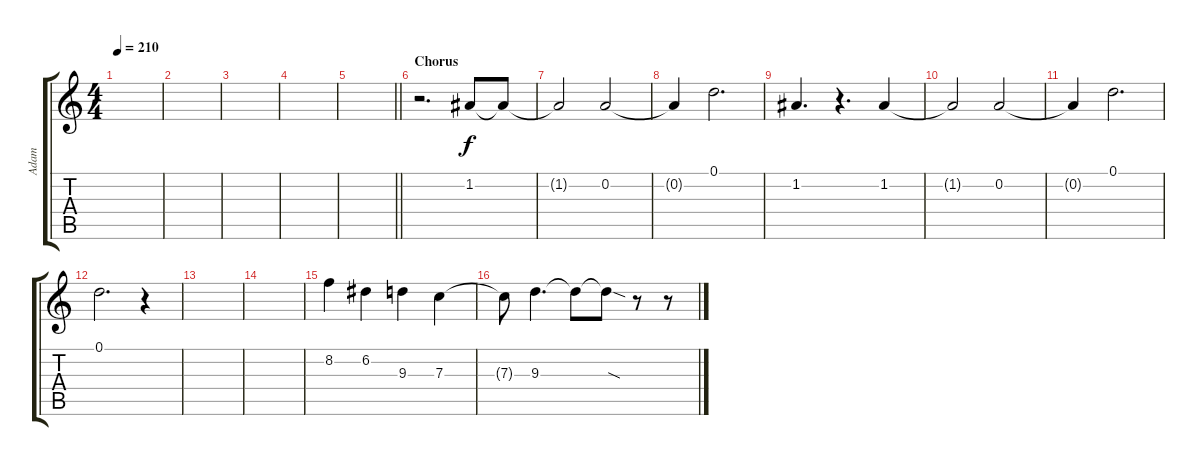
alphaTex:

\track ("Adam" "Adam") {instrument overdrivenguitar}
\staff {score tabs}
\tuning (D4 A3 F3 C3 G2 C2) {hide}
\ts (4 4)
\tempo 210
\clef g2
\ks c
|
|
|
|
\barLineRight lightlight
|
\section ("" "Chorus")
r.2{d} 1.2.8 1.2{t}.8 |
1.2{t}.2 0.2.2 |
0.2{t}.4 0.1.2{d} |
1.2.4{d} r.4{d} 1.2.4 |
1.2{t}.2 0.2.2 |
0.2{t}.4 0.1.2{d} |
0.1.2{d} r.4 |
|
|
8.2.4 6.2.4 9.3.4 7.3.4 |
7.3{t}.8 9.3.4{d} 9.3{t}.8 9.3{sod t}.8 r.8 r.8
